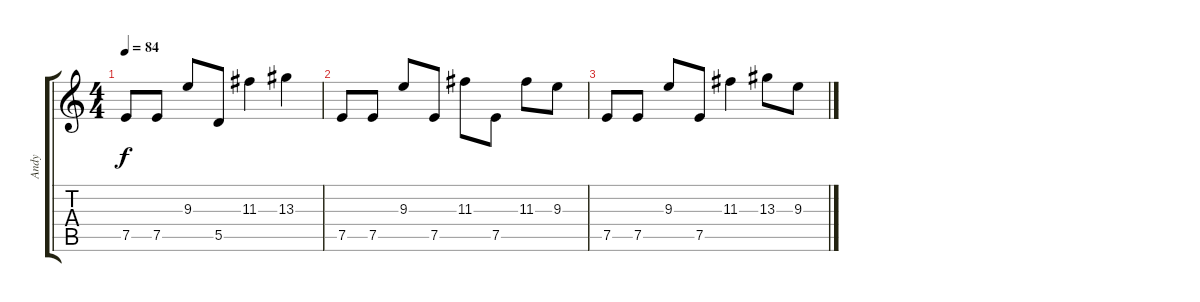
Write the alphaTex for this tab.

\track ("Andy" "Andy") {instrument acousticguitarsteel}
\staff {score tabs}
\tuning (E4 B3 G3 D3 A2 E2) {hide}
\ts (4 4)
\tempo 84
\clef g2
\ks c
7.5.8{dy f} 7.5.8 9.3.8 5.5.8 11.3.4 13.3.4 |
7.5.8 7.5.8 9.3.8 7.5.8 11.3.8 7.5.8 11.3.8 9.3.8 |
7.5.8 7.5.8 9.3.8 7.5.8 11.3.4 13.3.8 9.3.8
